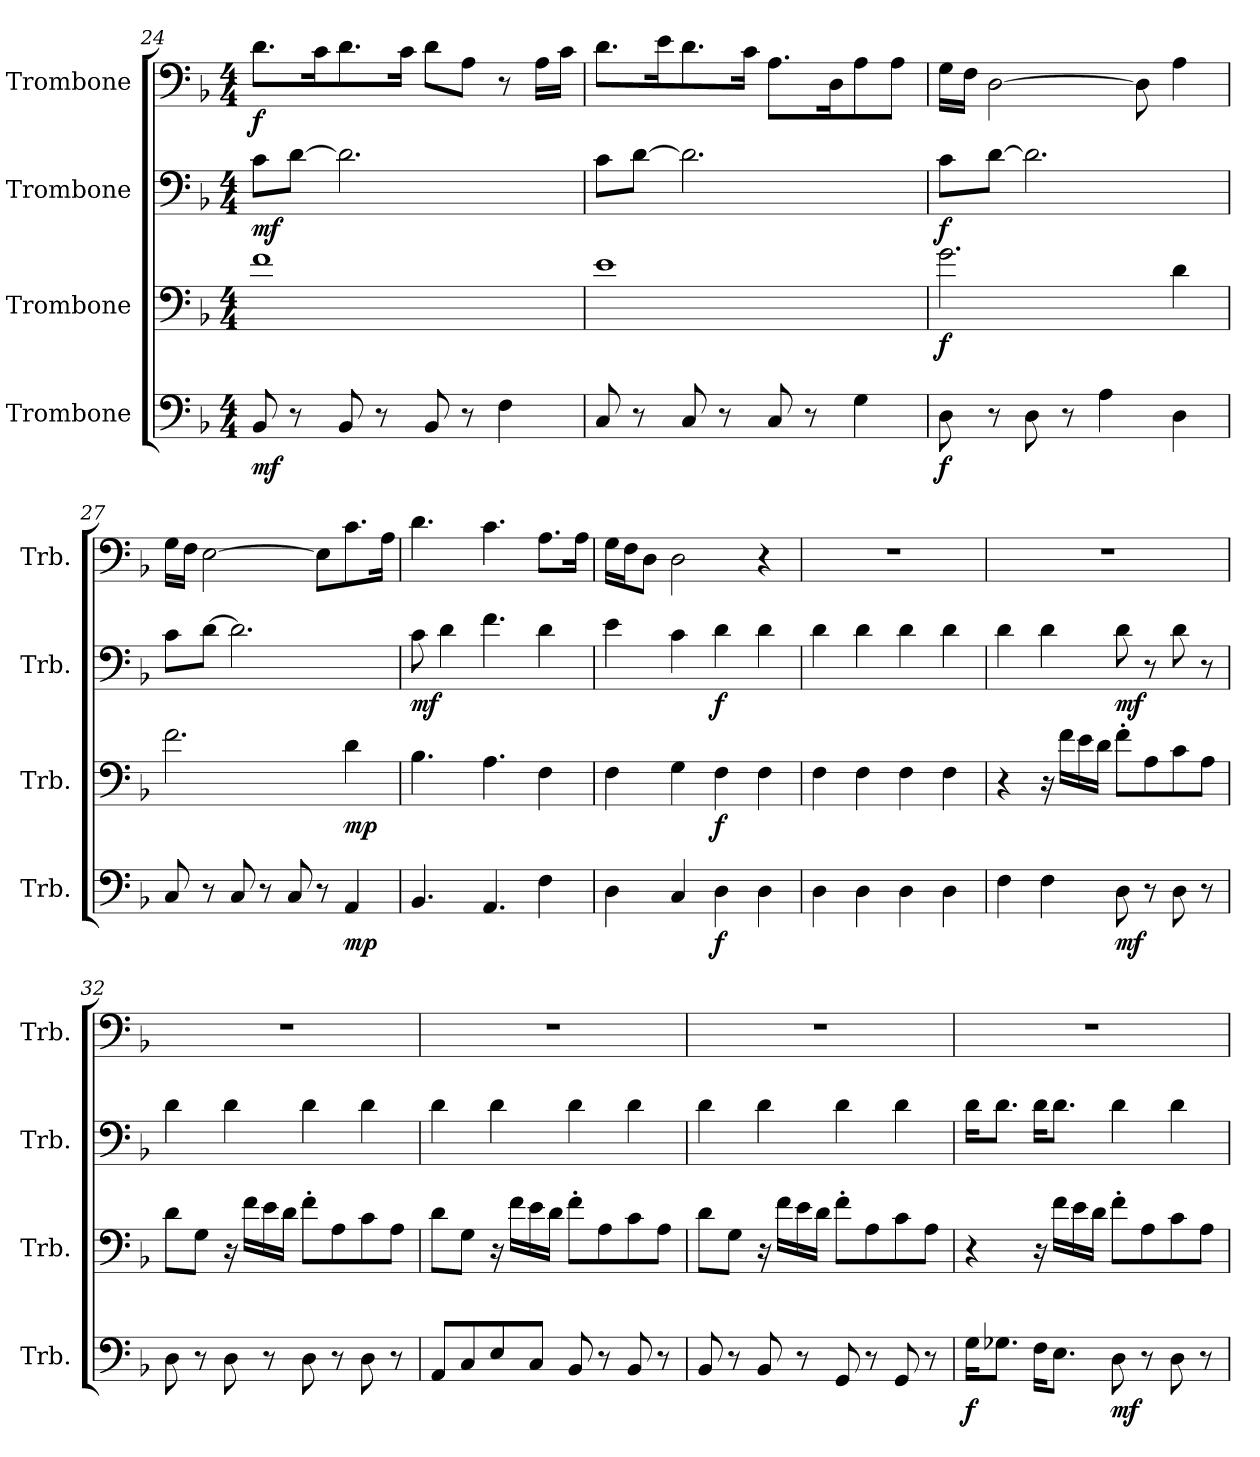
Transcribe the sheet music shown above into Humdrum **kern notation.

**kern	**dynam	**kern	**dynam	**kern	**dynam	**kern	**dynam
*part4	*part4	*part3	*part3	*part2	*part2	*part1	*part1
*staff4	*staff4	*staff3	*staff3	*staff2	*staff2	*staff1	*staff1
*I"Trombone	*	*I"Trombone	*	*I"Trombone	*	*I"Trombone	*
*I'Trb.	*	*I'Trb.	*	*I'Trb.	*	*I'Trb.	*
*clefF4	*	*clefF4	*	*clefF4	*	*clefF4	*
*k[b-]	*	*k[b-]	*	*k[b-]	*	*k[b-]	*
*F:	*	*F:	*	*F:	*	*F:	*
*M4/4	*	*M4/4	*	*M4/4	*	*M4/4	*
=24	=24	=24	=24	=24	=24	=24	=24
!	!LO:DY:b	!	!	!	!LO:DY:b	!	!LO:DY:b
8BB-/	mf	1f	.	8c\L	mf	8.d\L	f
8r	.	.	.	[8d\J	.	.	.
.	.	.	.	.	.	16c\K	.
8BB-/	.	.	.	2.d\]	.	8.d\	.
8r	.	.	.	.	.	.	.
.	.	.	.	.	.	16c\Jk	.
8BB-/	.	.	.	.	.	8d\L	.
8r	.	.	.	.	.	8A\J	.
4F\	.	.	.	.	.	8r	.
.	.	.	.	.	.	16A\LL	.
.	.	.	.	.	.	16c\JJ	.
!!LO:LB:g=z
=25	=25	=25	=25	=25	=25	=25	=25
8C/	.	1e	.	8c\L	.	8.d\L	.
8r	.	.	.	[8d\J	.	.	.
.	.	.	.	.	.	16e\K	.
8C/	.	.	.	2.d\]	.	8.d\	.
8r	.	.	.	.	.	.	.
.	.	.	.	.	.	16c\Jk	.
8C/	.	.	.	.	.	8.A\L	.
8r	.	.	.	.	.	.	.
.	.	.	.	.	.	16D\K	.
4G\	.	.	.	.	.	8A\	.
.	.	.	.	.	.	8A\J	.
=26	=26	=26	=26	=26	=26	=26	=26
!	!LO:DY:b	!	!LO:DY:b	!	!LO:DY:b	!	!
8D\	f	2.g\	f	8c\L	f	16G\LL	.
.	.	.	.	.	.	16F\JJ	.
8r	.	.	.	[8d\J	.	[2D\	.
8D\	.	.	.	2.d\]	.	.	.
8r	.	.	.	.	.	.	.
4A\	.	.	.	.	.	.	.
.	.	.	.	.	.	8D\]	.
4D\	.	4d\	.	.	.	4A\	.
=27	=27	=27	=27	=27	=27	=27	=27
8C/	.	2.f\	.	8c\L	.	16G\LL	.
.	.	.	.	.	.	16F\JJ	.
8r	.	.	.	[8d\J	.	[2E\	.
8C/	.	.	.	2.d\]	.	.	.
8r	.	.	.	.	.	.	.
8C/	.	.	.	.	.	.	.
8r	.	.	.	.	.	8E\L]	.
!	!LO:DY:b	!	!LO:DY:b	!	!	!	!
4AA/	mp	4d\	mp	.	.	8.c\	.
.	.	.	.	.	.	16A\Jk	.
=28	=28	=28	=28	=28	=28	=28	=28
!	!	!	!	!	!LO:DY:b	!	!
4.BB-/	.	4.B-\	.	8c\	mf	4.d\	.
.	.	.	.	4d\	.	.	.
4.AA/	.	4.A\	.	4.f\	.	4.c\	.
4F\	.	4F\	.	4d\	.	8.A\L	.
.	.	.	.	.	.	16A\Jk	.
=29	=29	=29	=29	=29	=29	=29	=29
4D\	.	4F\	.	4e\	.	16G\LL	.
.	.	.	.	.	.	16F\J	.
.	.	.	.	.	.	8D\J	.
4C/	.	4G\	.	4c\	.	2D\	.
!	!LO:DY:b	!	!LO:DY:b	!	!LO:DY:b	!	!
4D\	f	4F\	f	4d\	f	.	.
4D\	.	4F\	.	4d\	.	4r	.
!!LO:LB:g=z
=30	=30	=30	=30	=30	=30	=30	=30
4D\	.	4F\	.	4d\	.	1r	.
4D\	.	4F\	.	4d\	.	.	.
4D\	.	4F\	.	4d\	.	.	.
4D\	.	4F\	.	4d\	.	.	.
=31	=31	=31	=31	=31	=31	=31	=31
4F\	.	4r	.	4d\	.	1r	.
4F\	.	16r	.	4d\	.	.	.
.	.	16f\LL	.	.	.	.	.
.	.	16e\	.	.	.	.	.
.	.	16d\JJ	.	.	.	.	.
!	!LO:DY:b	!	!	!	!LO:DY:b	!	!
8D\	mf	8f'\L	.	8d\	mf	.	.
8r	.	8A\	.	8r	.	.	.
8D\	.	8c\	.	8d\	.	.	.
8r	.	8A\J	.	8r	.	.	.
=32	=32	=32	=32	=32	=32	=32	=32
8D\	.	8d\L	.	4d\	.	1r	.
8r	.	8G\J	.	.	.	.	.
8D\	.	16r	.	4d\	.	.	.
.	.	16f\LL	.	.	.	.	.
8r	.	16e\	.	.	.	.	.
.	.	16d\JJ	.	.	.	.	.
8D\	.	8f'\L	.	4d\	.	.	.
8r	.	8A\	.	.	.	.	.
8D\	.	8c\	.	4d\	.	.	.
8r	.	8A\J	.	.	.	.	.
=33	=33	=33	=33	=33	=33	=33	=33
8AA/L	.	8d\L	.	4d\	.	1r	.
8C/	.	8G\J	.	.	.	.	.
8E/	.	16r	.	4d\	.	.	.
.	.	16f\LL	.	.	.	.	.
8C/J	.	16e\	.	.	.	.	.
.	.	16d\JJ	.	.	.	.	.
8BB-/	.	8f'\L	.	4d\	.	.	.
8r	.	8A\	.	.	.	.	.
8BB-/	.	8c\	.	4d\	.	.	.
8r	.	8A\J	.	.	.	.	.
!!LO:PB:g=z
=34	=34	=34	=34	=34	=34	=34	=34
8BB-/	.	8d\L	.	4d\	.	1r	.
8r	.	8G\J	.	.	.	.	.
8BB-/	.	16r	.	4d\	.	.	.
.	.	16f\LL	.	.	.	.	.
8r	.	16e\	.	.	.	.	.
.	.	16d\JJ	.	.	.	.	.
8GG/	.	8f'\L	.	4d\	.	.	.
8r	.	8A\	.	.	.	.	.
8GG/	.	8c\	.	4d\	.	.	.
8r	.	8A\J	.	.	.	.	.
=35	=35	=35	=35	=35	=35	=35	=35
!	!LO:DY:b	!	!	!	!	!	!
16G\KL	f	4r	.	16d\KL	.	1r	.
8.G-X\J	.	.	.	8.d\J	.	.	.
16F\KL	.	16r	.	16d\KL	.	.	.
8.E\J	.	16f\LL	.	8.d\J	.	.	.
.	.	16e\	.	.	.	.	.
.	.	16d\JJ	.	.	.	.	.
!	!LO:DY:b	!	!	!	!	!	!
8D\	mf	8f'\L	.	4d\	.	.	.
8r	.	8A\	.	.	.	.	.
8D\	.	8c\	.	4d\	.	.	.
8r	.	8A\J	.	.	.	.	.
=	=	=	=	=	=	=	=
*-	*-	*-	*-	*-	*-	*-	*-
